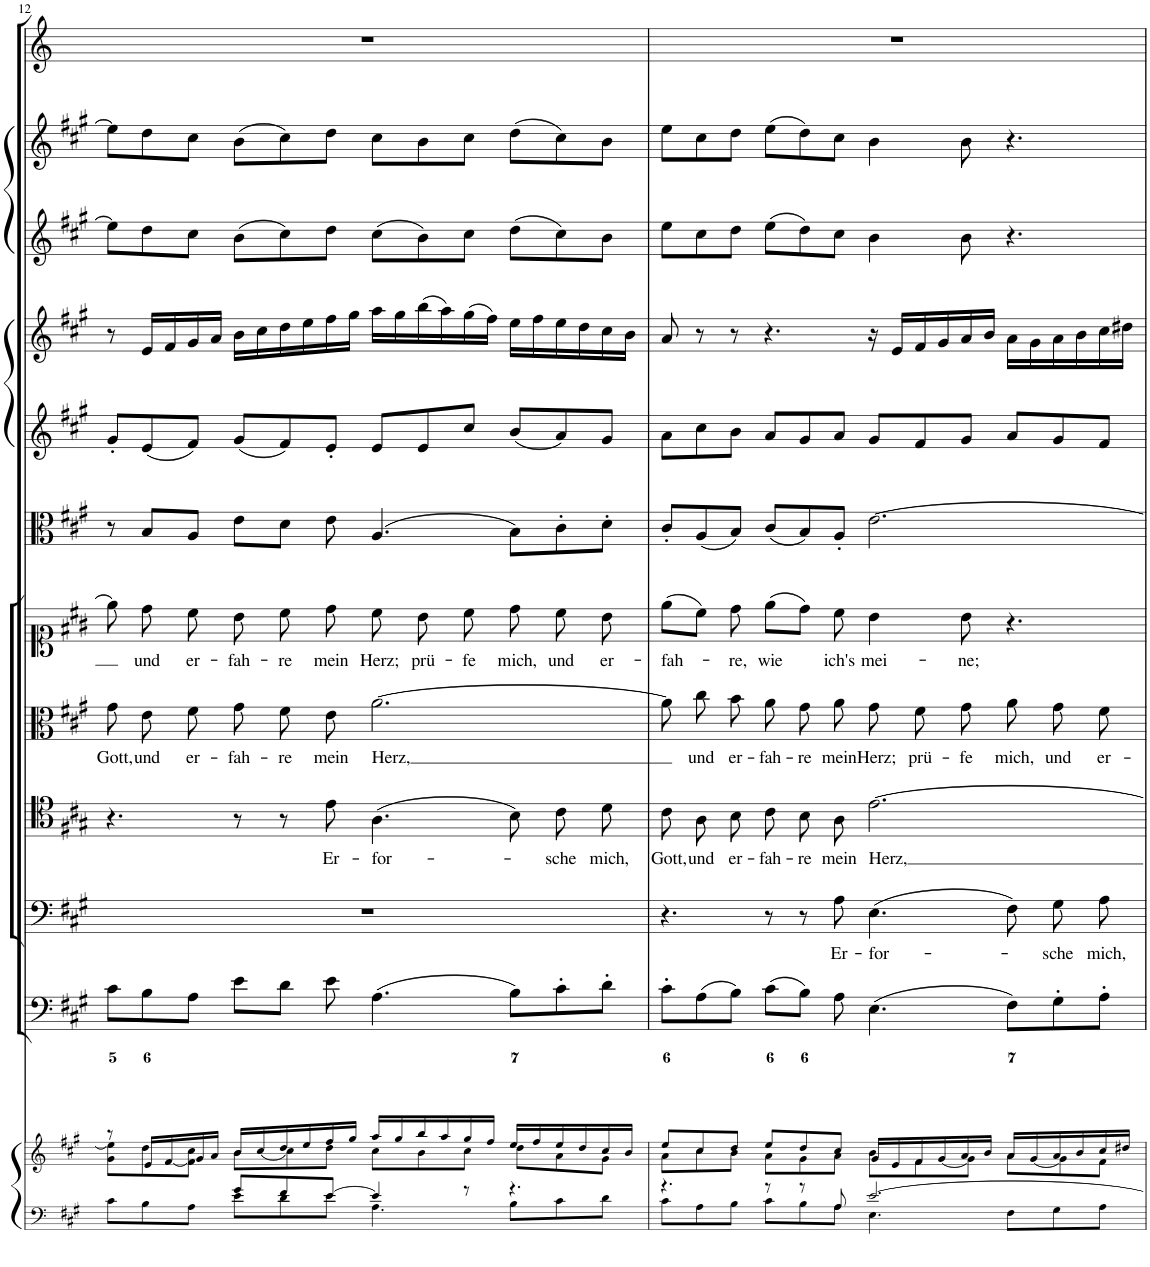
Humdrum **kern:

**kern	**kern	**kern	**kern	**text	**kern	**text	**kern	**text	**kern	**text	**kern	**kern	**kern	**kern	**kern	**kern
*part12	*part12	*part11	*part10	*part10	*part9	*part9	*part8	*part8	*part7	*part7	*part6	*part5	*part4	*part3	*part2	*part1
*staff13	*staff12	*staff11	*staff10	*staff10	*staff9	*staff9	*staff8	*staff8	*staff7	*staff7	*staff6	*staff5	*staff4	*staff3	*staff2	*staff1
*I"Piano reduction	*	*I"Continuo	*I"Basso	*	*I"Tenore	*	*I"Alto	*	*I"Soprano	*	*I"Viola	*I"Violino II	*I"Violino I	*I"Oboe II d'amore	*I"Oboe I	*I"Corno
*I'Pno	*	*	*	*	*	*	*	*	*	*	*I'Vla	*I'Vln	*I'Vln	*I'Ob	*I'Ob	*
!!LO:PB:g=z
*clefF4	*clefG2	*clefF4	*clefF4	*	*clefC4	*	*clefC3	*	*clefC1	*	*clefC3	*clefG2	*clefG2	*clefG2	*clefG2	*clefG2
*	*	*	*	*	*	*	*	*	*	*	*	*	*	*	*	*Trd2c3
*k[f#c#g#]	*k[f#c#g#]	*k[f#c#g#]	*k[f#c#g#]	*	*k[f#c#g#]	*	*k[f#c#g#]	*	*k[f#c#g#]	*	*k[f#c#g#]	*k[f#c#g#]	*k[f#c#g#]	*k[f#c#g#]	*k[f#c#g#]	*k[]
*M12/8	*M12/8	*M12/8	*M12/8	*	*M12/8	*	*M12/8	*	*M12/8	*	*M12/8	*M12/8	*M12/8	*M12/8	*M12/8	*M12/8
=12	=12	=12	=12	=12	=12	=12	=12	=12	=12	=12	=12	=12	=12	=12	=12	=12
*^	*^	*	*	*	*	*	*	*	*	*	*	*	*	*	*	*
!	!	!	!	!	!	!	!	!	!	!LO:LY:b	!	!	!	!	!	!	!	!
4.ryy	8c#\L	8r	8g#\ 8ee\]L	8c#\L	1.r	.	4.r	.	8g#\L	Gott,	8ee\]	.	8r	8g#'/L	8r	8ee\L]	8ee\L]	1.r
!	!	!	!	!	!	!	!	!	!	!LO:LY:b	!	!LO:LY:b	!	!	!	!	!	!
.	8B\	16e/LL	8dd\	8B\	.	.	.	.	8e\	und	8dd\	und	8B/L	(8e/	16e/LL	8dd\	8dd\	.
.	.	[<16f#/	.	.	.	.	.	.	.	.	.	.	.	.	16f#/	.	.	.
!	!	!	!	!	!	!	!	!	!	!LO:LY:b	!	!LO:LY:b	!	!	!	!	!	!
.	8A\J	16g#/	8f#\] 8cc#\J	8A\J	.	.	.	.	8f#\J	er-	8cc#\	er-	8A/J	8f#/J)	16g#/	8cc#\J	8cc#\J	.
.	.	16a/JJ	.	.	.	.	.	.	.	.	.	.	.	.	16a/JJ	.	.	.
!	!	!	!	!	!	!	!	!	!	!LO:LY:b	!	!LO:LY:b	!	!	!	!	!	!
8g#/L	8e\L	16b/LL	8b\L	8e\L	.	.	8r	.	8g#\L	-fah-	8b\	-fah-	8e\L	(8g#/L	16b\LL	(8b\L	(8b\L	.
.	.	[<16cc#/	.	.	.	.	.	.	.	.	.	.	.	.	16cc#\	.	.	.
!	!	!	!	!	!	!	!	!	!	!LO:LY:b	!	!LO:LY:b	!	!	!	!	!	!
8f#/	8d\	16dd/	8cc#\]	8d\J	.	.	8r	.	8f#\	-re	8cc#\	-re	8d\J	8f#/)	16dd\	8cc#\)	8cc#\)	.
.	.	16ee/	.	.	.	.	.	.	.	.	.	.	.	.	16ee\	.	.	.
!	!	!	!	!	!	!	!	!LO:LY:b	!	!LO:LY:b	!	!LO:LY:b	!	!	!	!	!	!
[8e/J	8e\J	16ff#/	8dd\J	8e\	.	.	8e\	Er-	8e\J	mein	8dd\	mein	8e\	8e'/J	16ff#\	8dd\J	8dd\J	.
.	.	16gg#/JJ	.	.	.	.	.	.	.	.	.	.	.	.	16gg#\JJ	.	.	.
!	!	!	!	!	!	!	!	!LO:LY:b	!	!LO:LY:b	!	!LO:LY:b	!	!	!	!	!	!
4e/]	4.A\	16aa/LL	8cc#\L	(4.A\	.	.	(4.A\	-for-	[2.a\	Herz,	8cc#\	Herz;	(4.A/	8e/L	16aa\LL	(8cc#\L	8cc#\L	.
.	.	16gg#/	.	.	.	.	.	.	.	.	.	.	.	.	16gg#\	.	.	.
!	!	!	!	!	!	!	!	!	!	!	!	!LO:LY:b	!	!	!	!	!	!
.	.	16bb/	8b\	.	.	.	.	.	.	.	8b\	prü-	.	8e/	(16bb\	8b\)	8b\	.
.	.	16aa/	.	.	.	.	.	.	.	.	.	.	.	.	16aa\)	.	.	.
!	!	!	!	!	!	!	!	!	!	!	!	!LO:LY:b	!	!	!	!	!	!
8r	.	16gg#/	8cc#\J	.	.	.	.	.	.	.	8cc#\	-fe	.	8cc#/J	(16gg#\	8cc#\J	8cc#\J	.
.	.	16ff#/JJ	.	.	.	.	.	.	.	.	.	.	.	.	16ff#\JJ)	.	.	.
!	!	!	!	!	!	!	!	!	!	!	!	!LO:LY:b	!	!	!	!	!	!
4.r	8B\L	16ee/LL	8dd\L	8B\L)	.	.	8B\L)	.	.	.	8dd\	mich,	8B\L)	(8b/L	16ee\LL	(8dd\L	(8dd\L	.
.	.	16ff#/	.	.	.	.	.	.	.	.	.	.	.	.	16ff#\	.	.	.
!	!	!	!	!	!	!	!	!LO:LY:b	!	!	!	!LO:LY:b	!	!	!	!	!	!
.	8c#\	16ee/	8a\	8c#'\	.	.	8c#\	-sche	.	.	8cc#\	und	8c#'\	8a/)	16ee\	8cc#\)	8cc#\)	.
.	.	16dd/	.	.	.	.	.	.	.	.	.	.	.	.	16dd\	.	.	.
!	!	!	!	!	!	!	!	!LO:LY:b	!	!	!	!LO:LY:b	!	!	!	!	!	!
.	8d\J	16cc#/	8g#\J	8d'\J	.	.	8d\J	mich,	.	.	8b\	er-	8d'\J	8g#/J	16cc#\	8b\J	8b\J	.
.	.	16b/JJ	.	.	.	.	.	.	.	.	.	.	.	.	16b\JJ	.	.	.
=13	=13	=13	=13	=13	=13	=13	=13	=13	=13	=13	=13	=13	=13	=13	=13	=13	=13	=13
!	!	!	!	!	!	!	!	!LO:LY:b	!	!	!	!LO:LY:b	!	!	!	!	!	!
4.r	8c#\L	8ee/L	8a\L	8c#'\L	4.r	.	8c#\L	Gott,	8a\L]	.	(8ee\L	-fah-	8c#'/L	8a\L	8a/	8ee\L	8ee\L	1.r
!	!	!	!	!	!	!	!	!LO:LY:b	!	!LO:LY:b	!	!	!	!	!	!	!	!
.	8A\	8cc#/	8cc#\	(8A\	.	.	8A\	und	8cc#\	und	8cc#\J)	.	(8A/	8cc#\	8r	8cc#\	8cc#\	.
!	!	!	!	!	!	!	!	!LO:LY:b	!	!LO:LY:b	!	!LO:LY:b	!	!	!	!	!	!
.	8B\J	8dd/J	8b\J	8B\J)	.	.	8B\J	er-	8b\J	er-	8dd\	-re,	8B/J)	8b\J	8r	8dd\J	8dd\J	.
!	!	!	!	!	!	!	!	!LO:LY:b	!	!LO:LY:b	!	!LO:LY:b	!	!	!	!	!	!
8r	8c#\L	8ee/L	8a\L	(8c#\L	8r	.	8c#\L	-fah-	8a\L	-fah-	(8ee\L	wie	(8c#/L	8a/L	4.r	(8ee\L	(8ee\L	.
!	!	!	!	!	!	!	!	!LO:LY:b	!	!LO:LY:b	!	!	!	!	!	!	!	!
8r	8B\	8dd/	8g#\	8B\J)	8r	.	8B\	-re	8g#\	-re	8dd\J)	.	8B/)	8g#/	.	8dd\)	8dd\)	.
!	!	!	!	!	!	!LO:LY:b	!	!LO:LY:b	!	!LO:LY:b	!	!LO:LY:b	!	!	!	!	!	!
8A/	8A\J	8cc#/J	8a\J	8A\	8A\	Er-	8A\J	mein	8a\J	mein	8cc#\	ich's	8A'/J	8a/J	.	8cc#\J	8cc#\J	.
!	!	!	!	!	!	!LO:LY:b	!	!LO:LY:b	!	!LO:LY:b	!	!LO:LY:b	!	!	!	!	!	!
[2.e/	4.E\	16g#/LL	8b\L	(4.E\	(4.E\	-for-	[2.e\	Herz,	8g#\L	Herz;	4b\	mei-	[2.e\	8g#/L	16r	4b\	4b\	.
.	.	16e/	.	.	.	.	.	.	.	.	.	.	.	.	16e/LL	.	.	.
!	!	!	!	!	!	!	!	!	!	!LO:LY:b	!	!	!	!	!	!	!	!
.	.	16f#/	8f#\	.	.	.	.	.	8f#\	prü-	.	.	.	8f#/	16f#/	.	.	.
.	.	[<16g#/	.	.	.	.	.	.	.	.	.	.	.	.	16g#/	.	.	.
!	!	!	!	!	!	!	!	!	!	!LO:LY:b	!	!LO:LY:b	!	!	!	!	!	!
.	.	16a/	8g#\J]	.	.	.	.	.	8g#\J	-fe	8b\	-ne;	.	8g#/J	16a/	8b\	8b\	.
.	.	16b/JJ	.	.	.	.	.	.	.	.	.	.	.	.	16b/JJ	.	.	.
!	!	!	!	!	!	!	!	!	!	!LO:LY:b	!	!	!	!	!	!	!	!
.	8F#\L	16a/LL	8a\L	8F#\L)	8F#\L)	.	.	.	8a\L	mich,	4.r	.	.	8a/L	16a\LL	4.r	4.r	.
.	.	[<16g#/	.	.	.	.	.	.	.	.	.	.	.	.	16g#\	.	.	.
!	!	!	!	!	!	!LO:LY:b	!	!	!	!LO:LY:b	!	!	!	!	!	!	!	!
.	8G#\	16a/	8g#\]	8G#'\	8G#\	-sche	.	.	8g#\	und	.	.	.	8g#/	16a\	.	.	.
.	.	16b/	.	.	.	.	.	.	.	.	.	.	.	.	16b\	.	.	.
!	!	!	!	!	!	!LO:LY:b	!	!	!	!LO:LY:b	!	!	!	!	!	!	!	!
.	8A\J	16cc#/	8f#\J	8A'\J	8A\J	mich,	.	.	8f#\J	er-	.	.	.	8f#/J	16cc#\	.	.	.
.	.	16dd#X/JJ	.	.	.	.	.	.	.	.	.	.	.	.	16dd#X\JJ	.	.	.
*v	*v	*	*	*	*	*	*	*	*	*	*	*	*	*	*	*	*	*
*	*v	*v	*	*	*	*	*	*	*	*	*	*	*	*	*	*	*
=	=	=	=	=	=	=	=	=	=	=	=	=	=	=	=	=
*-	*-	*-	*-	*-	*-	*-	*-	*-	*-	*-	*-	*-	*-	*-	*-	*-
